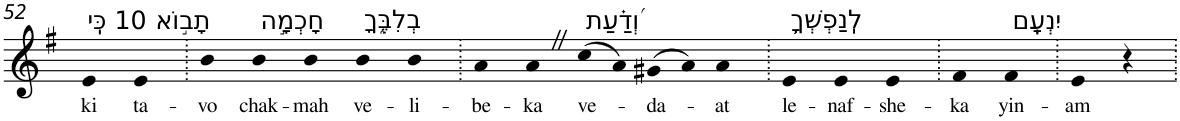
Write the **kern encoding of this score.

**kern	**text
*part1	*part1
*staff1	*staff1
*I"Piano	*
*I'Pno	*
!!LO:PB:g=z
*clefG2	*
*k[f#]	*
*G:	*
=52	=52
!LO:TX:a:t=10 כִּֽי	!
!	!LO:LY:b
4e	ki
!LO:TX:a:t=תָב֣וֹא	!
!	!LO:LY:b
4e	ta-
=53.	=53.
!	!LO:LY:b
4b	-vo
!LO:TX:a:t=חָכְמָ֣ה	!
!	!LO:LY:b
4b	chak-
!	!LO:LY:b
4b	-mah
!LO:TX:a:t=בְלִבֶּ֑ךָ	!
!	!LO:LY:b
4b	ve-
!	!LO:LY:b
4b	-li-
=54.	=54.
!	!LO:LY:b
4a	-be-
!	!LO:LY:b
4aZ	-ka
!LO:TX:a:t=וְ֝דַ֗עַת	!
!	!LO:LY:b
(>8cc	ve-
8a)	.
!	!LO:LY:b
(>8g#X	-da-
8a)	.
!	!LO:LY:b
4a	-at
=55.	=55.
!LO:TX:a:t=לְֽנַפְשְׁךָ֥	!
!	!LO:LY:b
4e	le-
!	!LO:LY:b
4e	-naf-
!	!LO:LY:b
4e	-she-
=56.	=56.
!	!LO:LY:b
4f#	-ka
!LO:TX:a:t=יִנְעָֽם	!
!	!LO:LY:b
4f#	yin-
=57.	=57.
!	!LO:LY:b
4e	-am
4r	.
=.	=.
*-	*-
